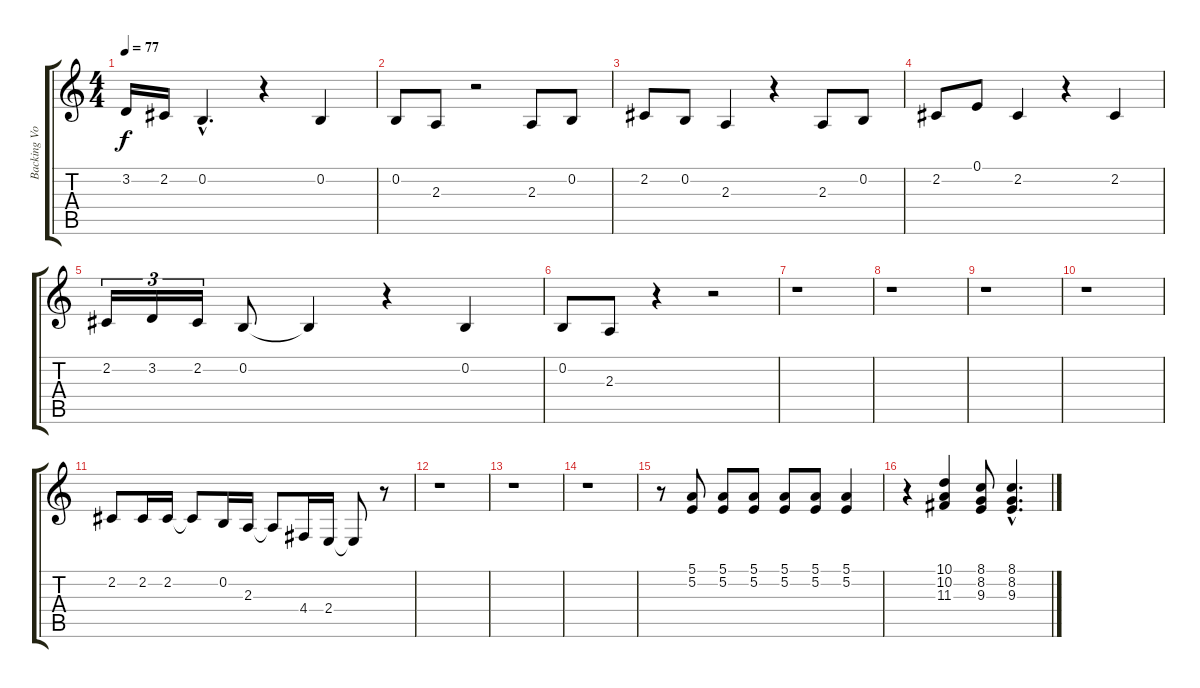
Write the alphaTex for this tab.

\track ("Backing Vox" "Backing Vo") {instrument reedorgan}
\staff {score tabs}
\tuning (E4 B3 G3 D3 A2 E2) {hide}
\ts (4 4)
\tempo 77
\clef g2
\ks c
3.2.16{dy f} 2.2.16 0.2{hac}.4{d} r.4 0.2.4 |
0.2.8 2.3.8 r.2 2.3.8 0.2.8 |
2.2.8 0.2.8 2.3.4 r.4 2.3.8 0.2.8 |
2.2.8 0.1.8 2.2.4 r.4 2.2.4 |
2.2.16{tu (3 2)} 3.2.16{tu (3 2)} 2.2.16{tu (3 2)} 0.2.8 0.2{t}.4 r.4 0.2.4 |
0.2.8 2.3.8 r.4{volume 12 instrument reedorgan} r.2 |
r.1 |
r.1 |
r.1 |
r.1 |
2.2.8 2.2.16 2.2.16 2.2{t}.8 0.2.16 2.3.16 2.3{t}.8 4.4.16 2.4.16 2.4{t}.8 r.8 |
r.1 |
r.1 |
r.1 |
r.8 (5.1 5.2).8 (5.1 5.2).8 (5.1 5.2).8 (5.1 5.2).8 (5.1 5.2).8 (5.1 5.2).4 |
r.4 (10.1 10.2 11.3).4 (8.1 8.2 9.3).8 (8.1{hac} 8.2{hac} 9.3{hac}).4{d}
